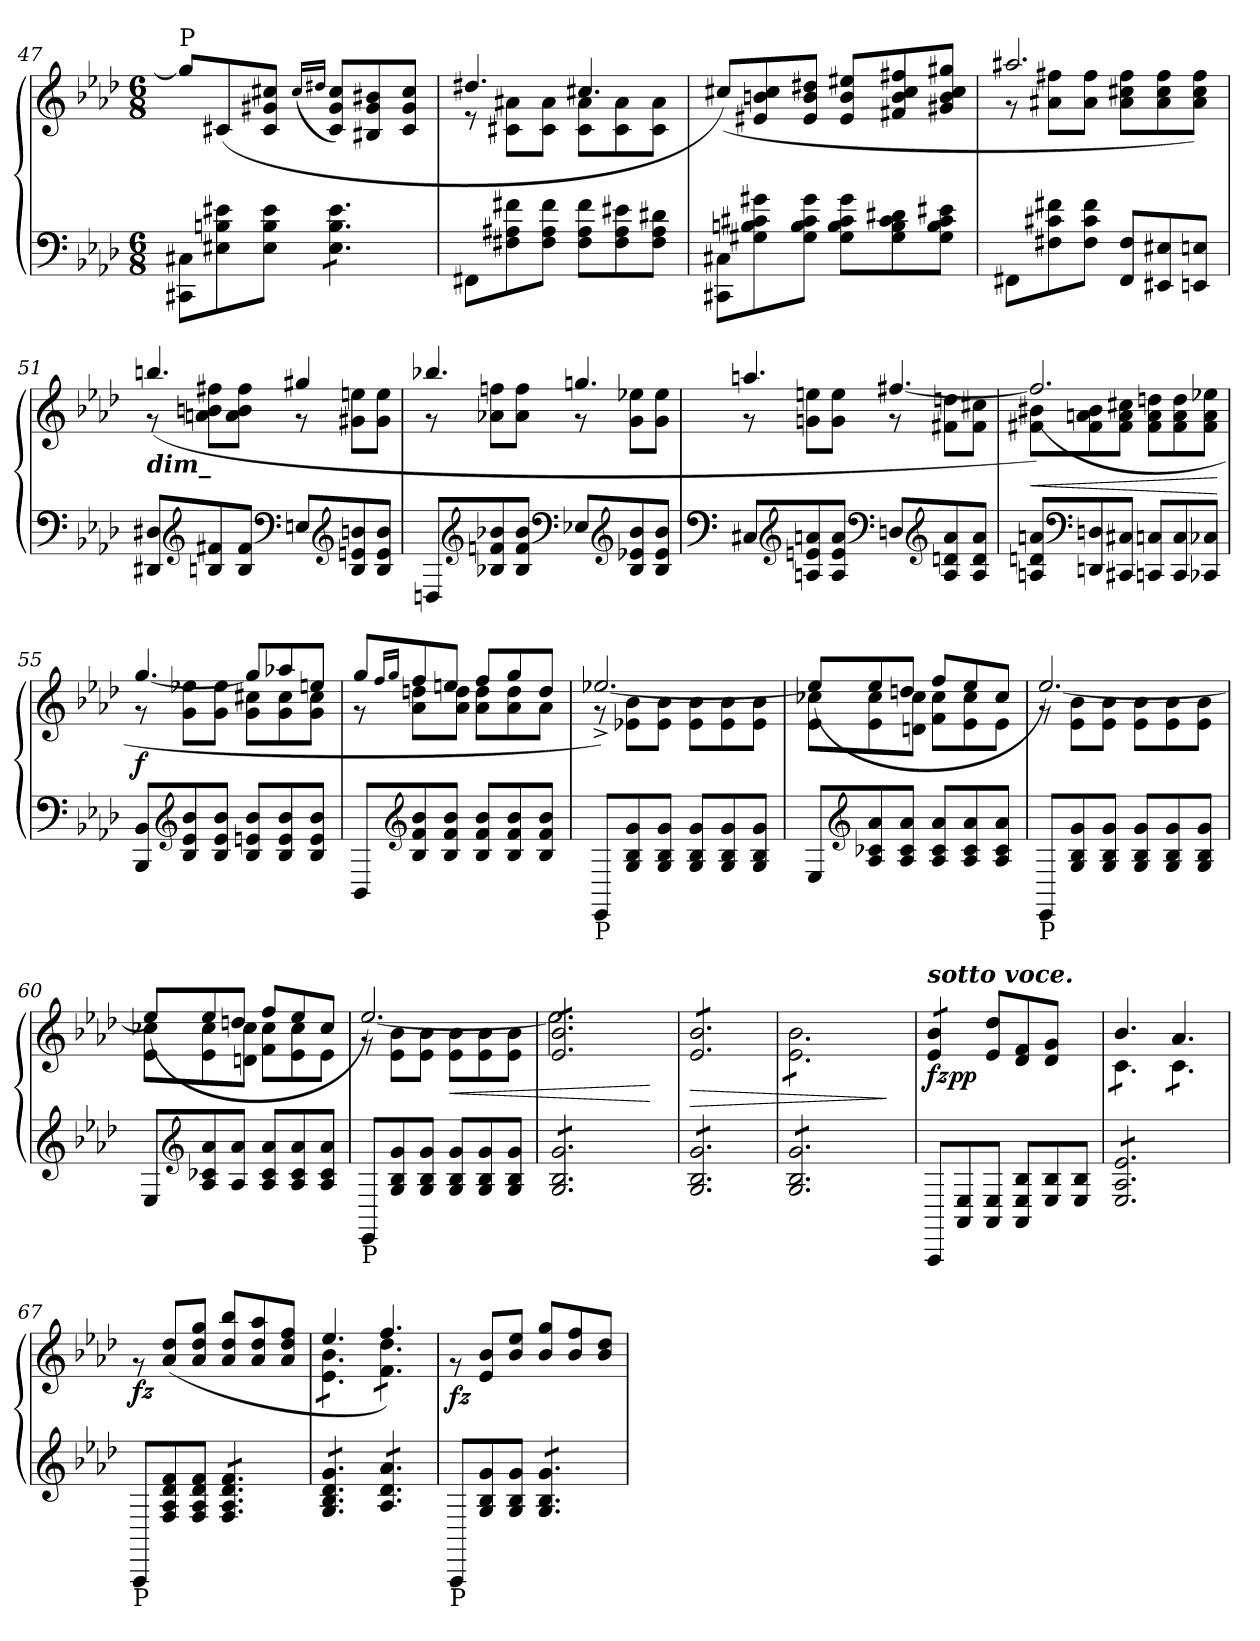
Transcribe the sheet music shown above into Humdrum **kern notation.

**kern	**kern	**dynam
*part1	*part1	*part1
*staff2	*staff1	*staff1/2
*clefF4	*clefG2	*
*k[b-e-a-d-]	*k[b-e-a-d-]	*
*A-:	*A-:	*
*M6/8	*M6/8	*
=47	=47	=47
*	*^	*
!	!LO:TX:a:t=P	!	!
8CC#X\ 8C#X\L	2.ryy	8gg#/L]	.
8E#X\ 8Bn\ 8e#X\	.	(>8c#X/	.
8E#\ 8B\ 8e#\J	.	8c#/ 8g#X/ 8cc#X/J	.
.	.	(<16qcc#/LL	.
.	.	16qdd#X/JJ	.
*tremolo	*	*	*
8E#\ 8B\ 8e#\L	.	8c#/ 8g#/ 8cc#/L)	.
8E#\ 8B\ 8e#\	.	8B#X/ 8g#/ 8b#X/	.
8E#\ 8B\ 8e#\J	.	8c#/ 8g#/ 8cc#/J	.
*Xtremolo	*	*	*
=48	=48	=48	=48
*	*	*^	*
8FF#X\L	2.ryy	4.dd#X/	8re	.
8F#X\ 8A#X\ 8f#X\	.	.	8c#X\ 8a#X\L	.
8F#\ 8A#\ 8f#\J	.	.	8c#\ 8a#\J	.
*	*tremolo	*	*	*
8F#\ 8A#\ 8f#\L	.	4.cc#X/	8c#\ 8a#\L	.
8F#\ 8A#\ 8e#X\	.	.	8c#\ 8a#\	.
8F#\ 8A#\ 8d#X\J	.	.	8c#\ 8a#\J	.
*	*Xtremolo	*	*	*
!!LO:LB:g=z	!!	!!
=49	=49	=49	=49	=49
8CC#X\ 8C#X\L	2.ryy	(>8cc#X/L)	8ryy	.
8G#X\ 8Bn\ 8c#X\ 8g#X\	.	8e#X/ 8bn/ 8cc#/	16ryy	.
.	.	.	16ryy	.
8G#\ 8B\ 8c#\ 8g#\J	.	8e#/ 8b/ 8dd#X/J	4ryy	.
8G#\ 8B\ 8c#\ 8g#\L	.	8e#/ 8b/ 8ee#X/L	.	.
8G#\ 8B\ 8c#\ 8d#X\	.	8f#X/ 8b/ 8cc#/ 8ff#X/	4ryy	.
8G#\ 8B\ 8c#\ 8e#X\J	.	8g#X/ 8b/ 8cc#/ 8gg#X/J	.	.
=50	=50	=50	=50	=50
8FF#X\L	2.ryy	2.aa#X/	8rg	.
8F#X\ 8c#X\ 8f#X\	.	.	8a#X\ 8ff#X\L	.
8F#\ 8c#\ 8f#\J	.	.	8a#\ 8ff#\J	.
8FF#/ 8F#/L	.	.	8a#\ 8cc#X\ 8ff#\L	.
8EE#X/ 8E#X/	.	.	8a#\ 8cc#\ 8ff#\	.
8EEn/ 8En/J	.	.	8a#\ 8cc#\ 8ff#\J)	.
=51	=51	=51	=51	=51
!	!LO:TX:b:Bi:t=dim_	!	!	!
8DD#X/ 8D#X/L	2.ryy	(>4.bbn/	8rg	.
*clefG2	*	*	*	*
8Bn/ 8f#X/	.	.	8an\ 8bn\ 8ff#X\L	.
8B/ 8f#/J	.	.	8a\ 8b\ 8ff#\J	.
*clefF4	*	*	*	*
8En/L	.	4gg#X/	8rg	.
*clefG2	*	*	*	*
8B/ 8en/ 8bn/	.	.	8g#X\ 8een\L	.
8B/ 8e/ 8b/J	.	8ryy	8g#\ 8ee\J	.
!!LO:PB:g=z	!!	!!
=52	=52	=52	=52	=52
8Dn/L	2.ryy	4.bb-X/	8rg	.
*clefG2	*	*	*	*
8B-X/ 8fn/ 8b-X/	.	.	8a-X\ 8ffn\L	.
8B-/ 8f/ 8b-/J	.	.	8a-\ 8ff\J	.
*clefF4	*	*	*	*
8E-X/L	.	4.ggn/	8rg	.
*clefG2	*	*	*	*
8B-/ 8e-X/ 8b-/	.	.	8g\ 8ee-X\L	.
8B-/ 8e-/ 8b-/J	.	.	8g\ 8ee-\J	.
=53	=53	=53	=53	=53
*clefF4	*	*	*	*
8C#X/L	2.ryy	4.aan/	8rg	.
*clefG2	*	*	*	*
8An/ 8en/ 8an/	.	.	8gn\ 8een\L	.
8A/ 8e/ 8a/J	.	.	8g\ 8ee\J	.
*clefF4	*	*	*	*
8Dn/L	.	[4.ff#X/	8rg	.
*clefG2	*	*	*	*
8A/ 8dn/ 8a/	.	.	8f#X\ 8ddn\L	.
8A/ 8d/ 8a/J	.	.	8f#\ 8cc#X\J	.
=54	=54	=54	=54	=54
!	!	!	!	!LO:HP:b
8An/ 8dn/ 8an/L	2.ryy	(>2.ff#/])	8f#X\ 8b#X\L	<
*clefF4	*	*	*	*
8DDn/ 8Dn/	.	.	8f#\ 8an\ 8b#\	.
8CC#X/ 8C#X/J	.	.	8f#\ 8a\ 8cc#X\J	.
8CCn/ 8Cn/L	.	.	8f#\ 8a\ 8ddn\L	.
8CC/ 8C/	.	.	8f#\ 8a\ 8dd\	.
8CC-X/ 8C-X/J	.	.	8f#\ 8a\ 8ee-X\J	.
*	*v	*v	*v	*
.	.	[
!!LO:LB:g=z
=55	=55	=55
*	*^	*
*	*	*^	*
!	!	!	!	!LO:DY:b
8BBB-/ 8BB-/L	2.ryy	[4.gg/	8rg	f
*clefG2	*	*	*	*
8B-/ 8e-/ 8b-/	.	.	8g\ 8ee-X\L	.
8B-/ 8e-/ 8b-/J	.	.	8g\ 8ee-\J	.
8B-/ 8en/ 8b-/L	.	8gg/L]	8g\ 8cc#X\L	.
8B-/ 8e/ 8b-/	.	8aa-X/	8g\ 8cc#\	.
8B-/ 8e/ 8b-/J	.	8een/J	8g\ 8cc#\J	.
=56	=56	=56	=56	=56
8BB-/L	2.ryy	8gg/L	8rg	.
*clefG2	*	*	*	*
.	.	16qff/LL	.	.
.	.	16qgg/JJ	.	.
8B-/ 8f/ 8b-/	.	8ff/	8a-\ 8ddn\L	.
8B-/ 8f/ 8b-/J	.	8een/J	8a-\ 8dd\J	.
8B-/ 8f/ 8b-/L	.	8ff/L	8a-\ 8dd\L	.
8B-/ 8f/ 8b-/	.	8gg/	8a-\ 8dd\	.
8B-/ 8f/ 8b-/J	.	8dd/J	8a-\J	.
=57	=57	=57	=57	=57
!LO:TX:b:t=P	!	!	!	!
8EE-/L	2.ryy	[2.ee-X^/)	8rg	.
8G/ 8B-/ 8g/	.	.	8e-X\ 8b-\L	.
8G/ 8B-/ 8g/J	.	.	8e-\ 8b-\J	.
8G/ 8B-/ 8g/L	.	.	8e-\ 8b-\L	.
8G/ 8B-/ 8g/	.	.	8e-\ 8b-\	.
8G/ 8B-/ 8g/J	.	.	8e-\ 8b-\J	.
=58	=58	=58	=58	=58
8E-/L	2.ryy	(>8ee-/L]	8e-\ 8cc-X\L	.
*clefG2	*	*	*	*
8A-/ 8c-X/ 8a-/	.	8ee-/	8e-\ 8cc-\	.
8A-/ 8c-/ 8a-/J	.	8ddn/J	8dn\ 8cc-\J	.
8A-/ 8c-/ 8a-/L	.	8ff/L	8f\ 8cc-\L	.
8A-/ 8c-/ 8a-/	.	8ee-/	8e-\ 8cc-\	.
8A-/ 8c-/ 8a-/J	.	8cc-/J	8e-\J	.
!!LO:LB:g=z	!!	!!
=59	=59	=59	=59	=59
!LO:TX:b:t=P	!	!	!	!
8EE-/L	2.ryy	[2.ee-/)	8rg	.
8G/ 8B-/ 8g/	.	.	8e-\ 8b-\L	.
8G/ 8B-/ 8g/J	.	.	8e-\ 8b-\J	.
8G/ 8B-/ 8g/L	.	.	8e-\ 8b-\L	.
8G/ 8B-/ 8g/	.	.	8e-\ 8b-\	.
8G/ 8B-/ 8g/J	.	.	8e-\ 8b-\J	.
=60	=60	=60	=60	=60
8E-/L	2.ryy	(>8ee-/L]	8e-\ 8cc-X\L	.
*clefG2	*	*	*	*
8A-/ 8c-X/ 8a-/	.	8ee-/	8e-\ 8cc-\	.
8A-/ 8a-/J	.	8ddn/J	8dn\ 8cc-\J	.
8A-/ 8c-/ 8a-/L	.	8ff/L	8f\ 8cc-\L	.
8A-/ 8c-/ 8a-/	.	8ee-/	8e-\ 8cc-\	.
8A-/ 8c-/ 8a-/J	.	8cc-/J	8e-\J	.
=61	=61	=61	=61	=61
!LO:TX:b:t=P	!	!	!	!
8EE-/L	2.ryy	[2.ee-/)	8rg	.
8G/ 8B-/ 8g/	.	.	8e-\ 8b-\L	.
8G/ 8B-/ 8g/J	.	.	8e-\ 8b-\J	.
!	!	!	!	!LO:HP:b
8G/ 8B-/ 8g/L	.	.	8e-\ 8b-\L	<
8G/ 8B-/ 8g/	.	.	8e-\ 8b-\	.
8G/ 8B-/ 8g/J	.	.	8e-\ 8b-\J	.
=62	=62	=62	=62	=62
*tremolo	*	*	*	*
*	*tremolo	*	*	*
8G/ 8B-/ 8g/L	8e-/ 8b-/L	2ryy	2.ee-\]	.
8G/ 8B-/ 8g/	8e-/ 8b-/	.	.	.
8G/ 8B-/ 8g/	8e-/ 8b-/	.	.	.
8G/ 8B-/ 8g/	8e-/ 8b-/	.	.	.
8G/ 8B-/ 8g/	8e-/ 8b-/	8ryy	.	.
8G/ 8B-/ 8g/J	8e-/ 8b-/J	8ryy	.	[
*	*	*v	*v	*
=63	=63	=63	=63
!	!	!	!LO:HP:b
8G/ 8B-/ 8g/L	2.ryy	8e-/ 8b-/L	>
8G/ 8B-/ 8g/	.	8e-/ 8b-/	.
8G/ 8B-/ 8g/	.	8e-/ 8b-/	.
8G/ 8B-/ 8g/	.	8e-/ 8b-/	.
8G/ 8B-/ 8g/	.	8e-/ 8b-/	.
8G/ 8B-/ 8g/J	.	8e-/ 8b-/J	.
=64	=64	=64	=64
*	*	*^	*
8G/ 8B-/ 8g/L	2.ryy	2ryy	(<(>8e-\ 8b-\L	.
8G/ 8B-/ 8g/	.	.	(<(>8e-\ 8b-\	.
8G/ 8B-/ 8g/	.	.	(<(>8e-\ 8b-\	.
8G/ 8B-/ 8g/	.	.	(<(>8e-\ 8b-\	.
8G/ 8B-/ 8g/	.	8ryy	(<(>8e-\ 8b-\	.
8G/ 8B-/ 8g/J	.	8ryy	8e-\ 8b-\J	]
*	*Xtremolo	*	*	*
*Xtremolo	*	*	*	*
*	*	*v	*v	*
!!LO:LB:g=z
=65	=65	=65	=65
!	!LO:TX:a:Bi:t=sotto voce.	!	!
!	!	!	!LO:DY:b
!	!	!	!LO:DY:n=1:b
8AAA-/L	2.ryy	8e-/ 8b-/L))	fz pp
8AA-/ 8E-/	.	8e-/ 8b-/	.
8AA-/ 8E-/J	.	8e-/ 8cc/J	.
8AA-/ 8E-/ 8B-/L	.	8e-/ 8dd-/L	.
8E-/ 8B-/	.	8d-/ 8f/	.
8E-/ 8B-/J	.	8d-/ 8g/J	.
=66	=66	=66	=66
*	*	*^	*
*tremolo	*	*	*	*
8E-/ 8A-/ 8e-/L	2.ryy	4.b-/	8c\L	.
8E-/ 8A-/ 8e-/	.	.	8c\	.
8E-/ 8A-/ 8e-/	.	.	8c\J	.
8E-/ 8A-/ 8e-/	.	4.a-/	8c\L	.
8E-/ 8A-/ 8e-/	.	.	8c\	.
8E-/ 8A-/ 8e-/J	.	.	8c\J	.
*Xtremolo	*	*	*	*
=67	=67	=67	=67	=67
!LO:TX:b:t=P	!	!	!	!
!	!	!	!	!LO:DY:b
*	*	*v	*v	*
8AAA-/L	2.ryy	8r	fz
8F/ 8A-/ 8d-/ 8f/	.	(>8a-/ 8dd-/L	.
8F/ 8A-/ 8d-/ 8f/J	.	8a-/ 8dd-/ 8gg/J	.
*tremolo	*	*	*
8F/ 8A-/ 8d-/ 8f/L	.	8a-/ 8dd-/ 8bb-/L	.
8F/ 8A-/ 8d-/ 8f/	.	8a-/ 8dd-/ 8aa-/	.
8F/ 8A-/ 8d-/ 8f/J	.	8a-/ 8dd-/ 8ff/J	.
=68	=68	=68	=68
*	*	*^	*
*	*tremolo	*	*	*
8G/ 8B-/ 8d-/ 8g/L	2.ryy	4.ee-/	8e-\ 8b-\L	.
8G/ 8B-/ 8d-/ 8g/	.	.	8e-\ 8b-\	.
8G/ 8B-/ 8d-/ 8g/J	.	.	8e-\ 8b-\J	.
8A-/ 8d-/ 8a-/L	.	4.ff/)	8f\ 8dd-\L	.
8A-/ 8d-/ 8a-/	.	.	8f\ 8dd-\	.
8A-/ 8d-/ 8a-/J	.	.	8f\ 8dd-\J	.
*	*Xtremolo	*	*	*
*Xtremolo	*	*	*	*
=69	=69	=69	=69	=69
!LO:TX:b:t=P	!	!	!	!
!	!	!	!	!LO:DY:b
*	*	*v	*v	*
8AAA-/L	2.ryy	8r	fz
8G/ 8B-/ 8g/	.	8e-/ 8b-/L	.
8G/ 8B-/ 8g/J	.	8b-/ 8ee-/J	.
*tremolo	*	*	*
8G/ 8B-/ 8g/L	.	8b-/ 8gg/L	.
8G/ 8B-/ 8g/	.	8b-/ 8ff/	.
8G/ 8B-/ 8g/J	.	8b-/ 8dd-/J	.
*Xtremolo	*	*	*
*	*v	*v	*
=	=	=
*-	*-	*-
